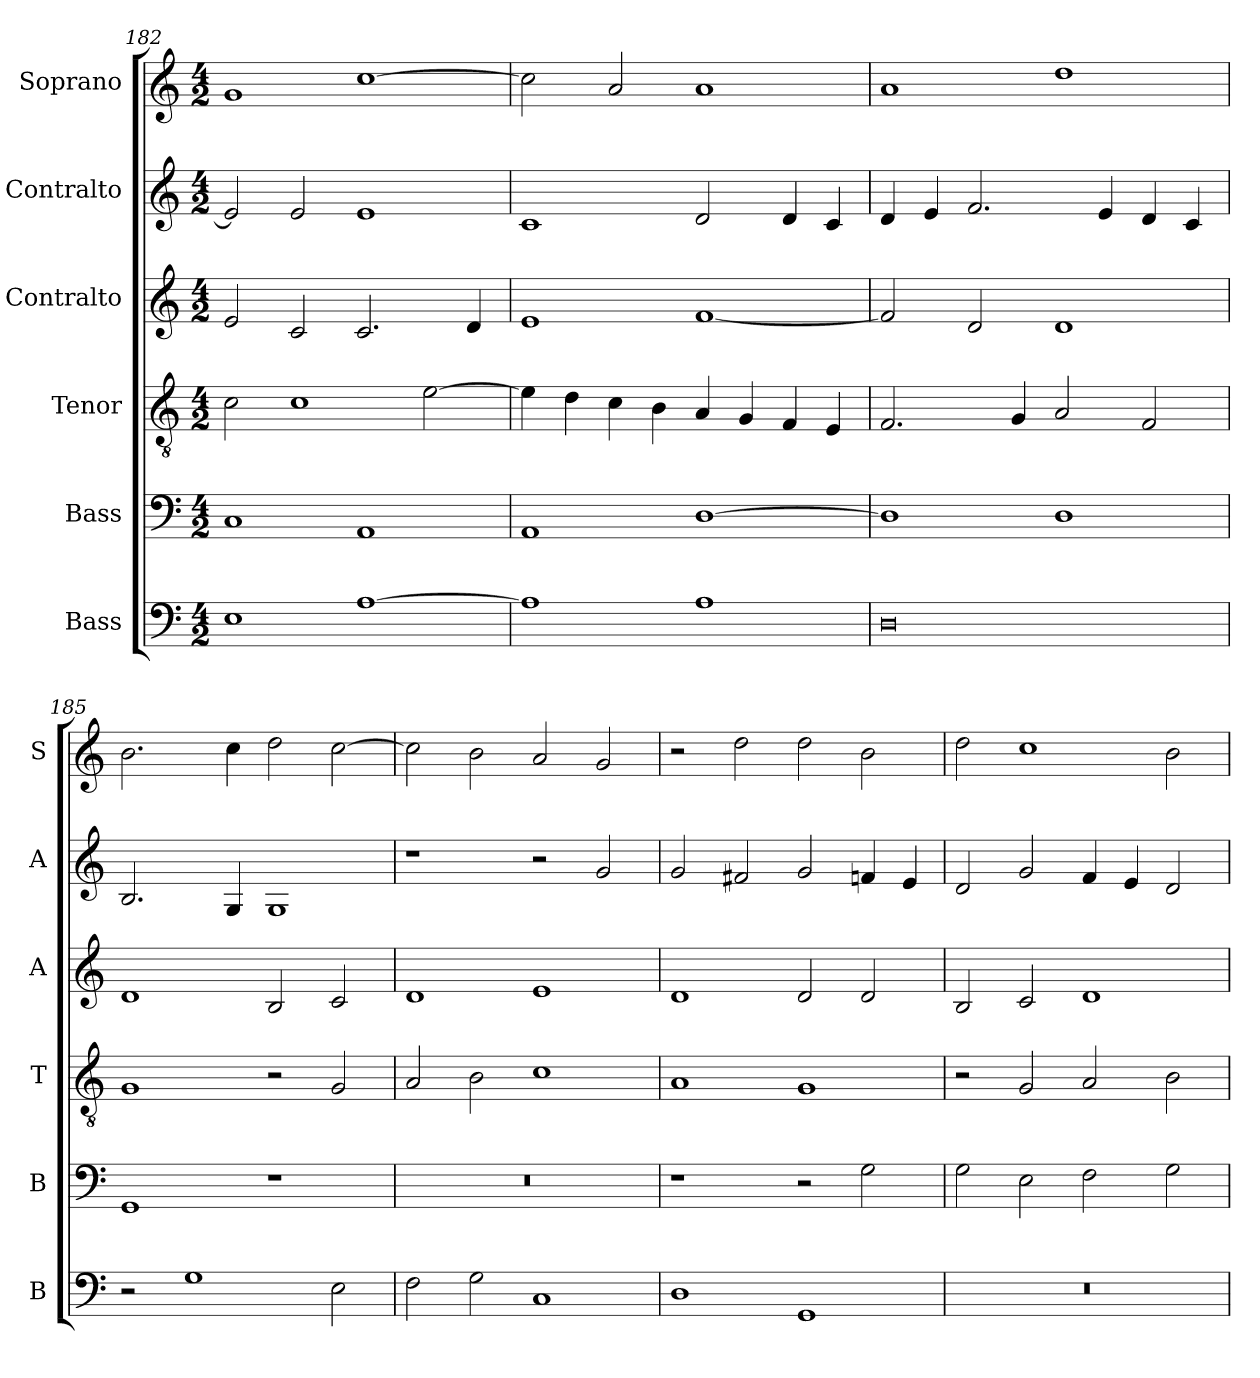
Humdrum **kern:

**kern	**kern	**kern	**kern	**kern	**kern
*part6	*part5	*part4	*part3	*part2	*part1
*staff6	*staff5	*staff4	*staff3	*staff2	*staff1
*I"Bass	*I"Bass	*I"Tenor	*I"Contralto	*I"Contralto	*I"Soprano
*I'B	*I'B	*I'T	*I'A	*I'A	*I'S
*clefF4	*clefF4	*clefGv2	*clefG2	*clefG2	*clefG2
*k[]	*k[]	*k[]	*k[]	*k[]	*k[]
*G:mix	*G:mix	*G:mix	*G:mix	*G:mix	*G:mix
*M4/2	*M4/2	*M4/2	*M4/2	*M4/2	*M4/2
=182	=182	=182	=182	=182	=182
1E	1C	2c	2e	2e]	1g
.	.	1c	2c	2e	.
[1A	1AA	.	2.c	1e	[1cc
.	.	[2e	.	.	.
.	.	.	4d	.	.
=183	=183	=183	=183	=183	=183
1A]	1AA	4e]	1e	1c	2cc]
.	.	4d	.	.	.
.	.	4c	.	.	2a
.	.	4B	.	.	.
1A	[1D	4A	[1f	2d	1a
.	.	4G	.	.	.
.	.	4F	.	4d	.
.	.	4E	.	4c	.
=184	=184	=184	=184	=184	=184
0D	1D]	2.F	2f]	4d	1a
.	.	.	.	4e	.
.	.	.	2d	2.f	.
.	.	4G	.	.	.
.	1D	2A	1d	.	1dd
.	.	.	.	4e	.
.	.	2F	.	4d	.
.	.	.	.	4c	.
=185	=185	=185	=185	=185	=185
2r	1GG	1G	1d	2.B	2.b
1G	.	.	.	.	.
.	.	.	.	4G	4cc
.	1r	2r	2B	1G	2dd
2E	.	2G	2c	.	[2cc
=186	=186	=186	=186	=186	=186
2F	0r	2A	1d	1r	2cc]
2G	.	2B	.	.	2b
1C	.	1c	1e	2r	2a
.	.	.	.	2g	2g
=187	=187	=187	=187	=187	=187
1D	1r	1A	1d	2g	2r
.	.	.	.	2f#X	2dd
1GG	2r	1G	2d	2g	2dd
.	2G	.	2d	4fn	2b
.	.	.	.	4e	.
=188	=188	=188	=188	=188	=188
0r	2G	2r	2B	2d	2dd
.	2E	2G	2c	2g	1cc
.	2F	2A	1d	4f	.
.	.	.	.	4e	.
.	2G	2B	.	2d	2b
=	=	=	=	=	=
*-	*-	*-	*-	*-	*-
